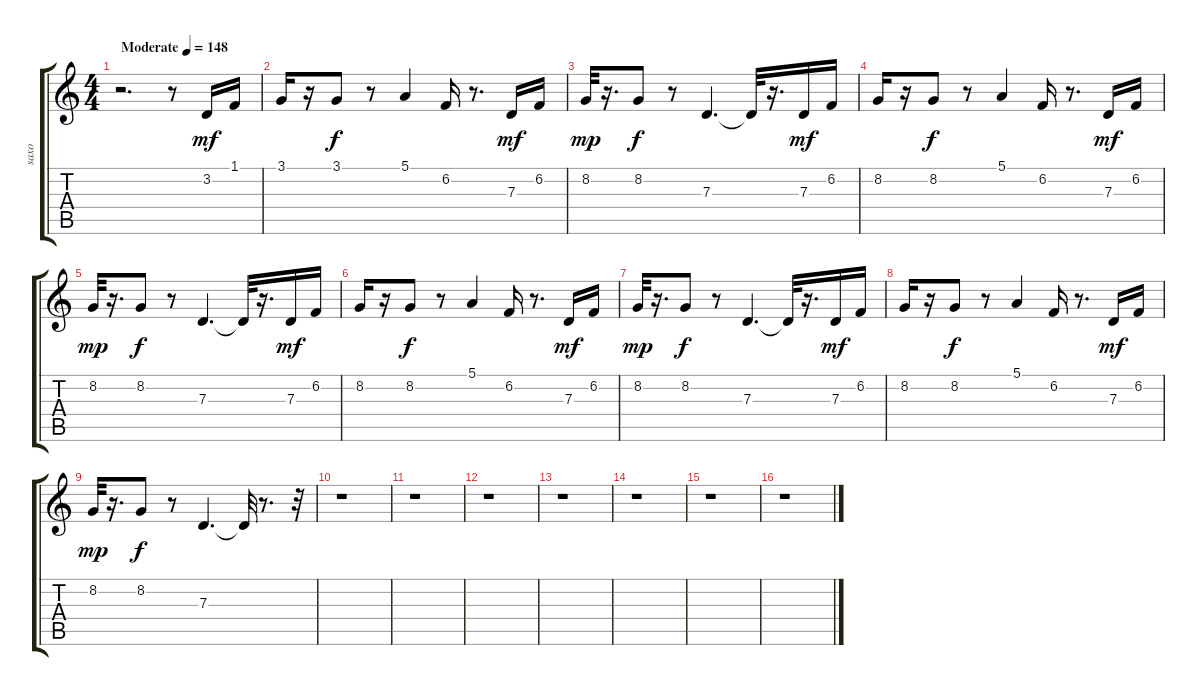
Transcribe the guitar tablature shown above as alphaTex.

\track ("saxo                " "saxo      ") {instrument tenorsax}
\staff {score tabs}
\tuning (E4 B3 G3 D3 A2 E2) {hide}
\ts (4 4)
\tempo (148 "Moderate")
\clef g2
\ks c
r.2{d dy mf instrument tenorsax} r.8 3.2.16 1.1.16 |
3.1.16 r.16 3.1.8{dy f} r.8 5.1.4 6.2.16 r.8{d} 7.3.16{dy mf} 6.2.16 |
8.2.32{dy mp} r.16{d} 8.2.8{dy f} r.8 7.3.4{d} 7.3{t}.32 r.16{d} 7.3.16{dy mf} 6.2.16 |
8.2.16 r.16 8.2.8{dy f} r.8 5.1.4 6.2.16 r.8{d} 7.3.16{dy mf} 6.2.16 |
8.2.32{dy mp} r.16{d} 8.2.8{dy f} r.8 7.3.4{d} 7.3{t}.32 r.16{d} 7.3.16{dy mf} 6.2.16 |
8.2.16 r.16 8.2.8{dy f} r.8 5.1.4 6.2.16 r.8{d} 7.3.16{dy mf} 6.2.16 |
8.2.32{dy mp} r.16{d} 8.2.8{dy f} r.8 7.3.4{d} 7.3{t}.32 r.16{d} 7.3.16{dy mf} 6.2.16 |
8.2.16 r.16 8.2.8{dy f} r.8 5.1.4 6.2.16 r.8{d} 7.3.16{dy mf} 6.2.16 |
8.2.32{dy mp} r.16{d} 8.2.8{dy f} r.8 7.3.4{d} 7.3{t}.32 r.8{d} r.32 |
r.1 |
r.1 |
r.1 |
r.1 |
r.1 |
r.1 |
r.1
